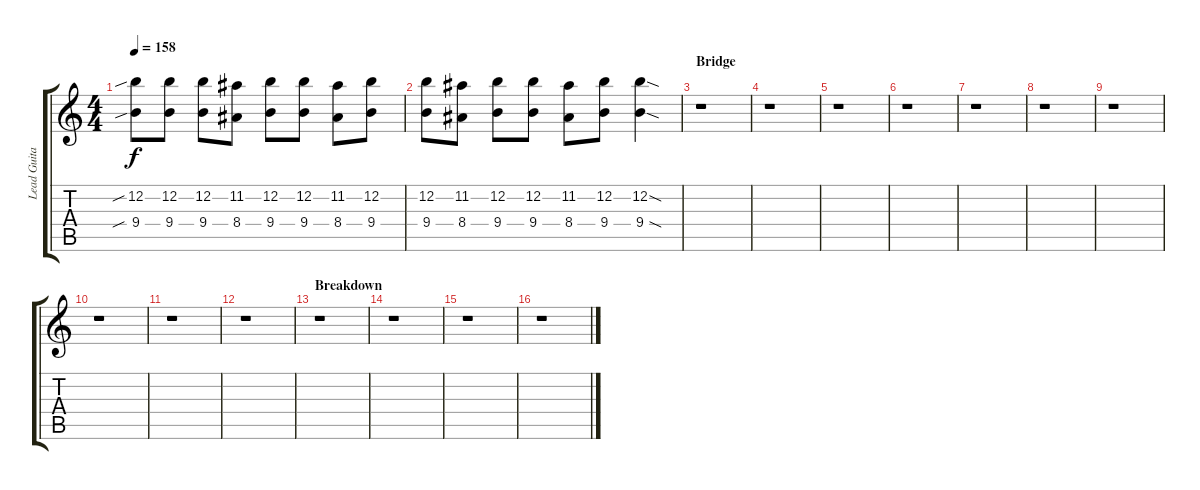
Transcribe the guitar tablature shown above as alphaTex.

\track ("Lead Guitar 1" "Lead Guita") {instrument distortionguitar}
\staff {score tabs}
\tuning (E4 B3 G3 D3 A2 E2) {hide}
\ts (4 4)
\tempo 158
\clef g2
\ks c
(12.2{sib} 9.4{sib}).8{dy f volume 11} (12.2 9.4).8 (12.2 9.4).8 (11.2 8.4).8 (12.2 9.4).8 (12.2 9.4).8 (11.2 8.4).8 (12.2 9.4).8 |
(12.2 9.4).8 (11.2 8.4).8 (12.2 9.4).8 (12.2 9.4).8 (11.2 8.4).8 (12.2 9.4).8 (12.2{sod} 9.4{sod}).4 |
\section ("" "Bridge")
r.1 |
r.1 |
r.1 |
r.1 |
r.1 |
r.1 |
r.1 |
r.1 |
r.1 |
r.1 |
\section ("" "Breakdown")
r.1 |
r.1 |
r.1 |
r.1
